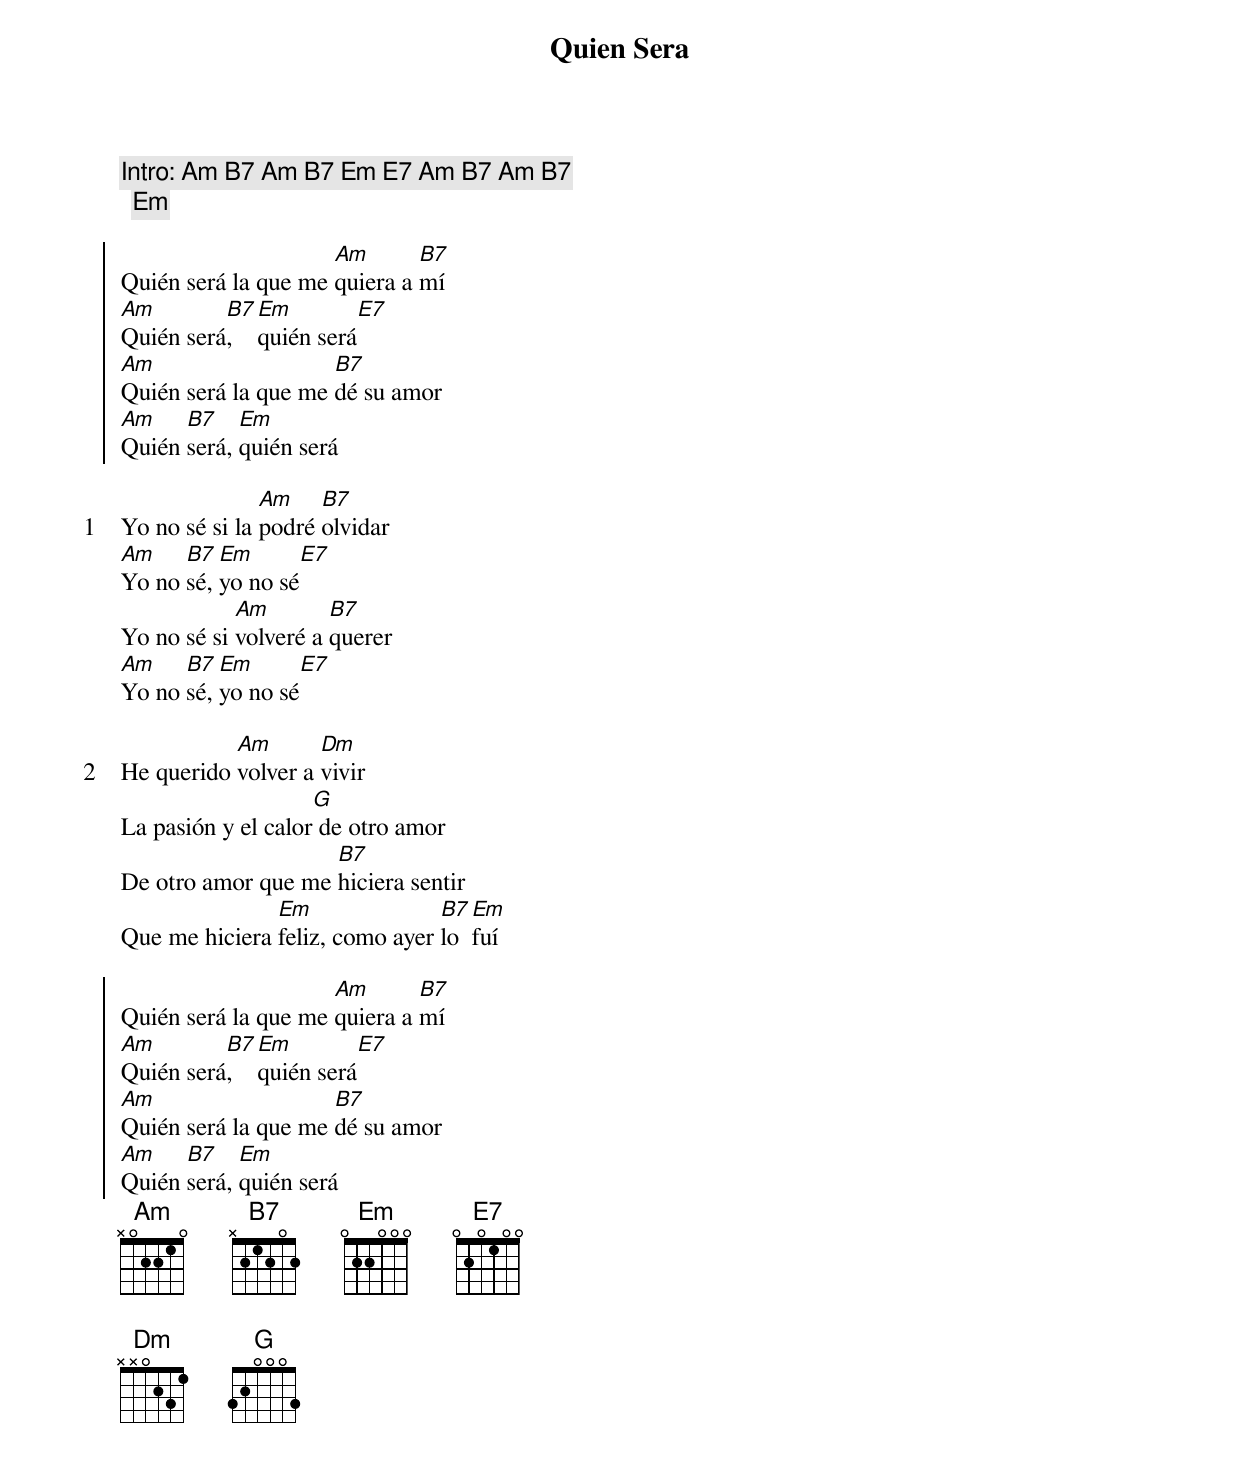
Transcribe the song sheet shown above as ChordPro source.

{title: Quien Sera}
{columns: 2}
{Define: E7 frets 0 2 0 1 0 0}
{comment: Intro: [Am] [B7] [Am] [B7] [Em] [E7] [Am] [B7] [Am] [B7] [Em]}

{start_of_chorus}
Quién será la que me [Am]quiera a [B7]mí
[Am]Quién será[B7], [Em]quién será[E7]
[Am]Quién será la que me [B7]dé su amor
[Am]Quién [B7]será, [Em]quién será
{end_of_chorus}

{start_of_verse: 1}
Yo no sé si la [Am]podré [B7]olvidar
[Am]Yo no [B7]sé, [Em]yo no sé[E7]
Yo no sé si [Am]volveré a [B7]querer
[Am]Yo no [B7]sé, [Em]yo no sé[E7]
{end_of_verse: 1}

{start_of_verse: 2}
He querido [Am]volver a [Dm]vivir
La pasión y el calor[G] de otro amor
De otro amor que me [B7]hiciera sentir
Que me hiciera [Em]feliz, como ayer [B7]lo [Em]fuí
{end_of_verse: 2}

{start_of_chorus}
Quién será la que me [Am]quiera a [B7]mí
[Am]Quién será[B7], [Em]quién será[E7]
[Am]Quién será la que me [B7]dé su amor
[Am]Quién [B7]será, [Em]quién será
{end_of_chorus}
